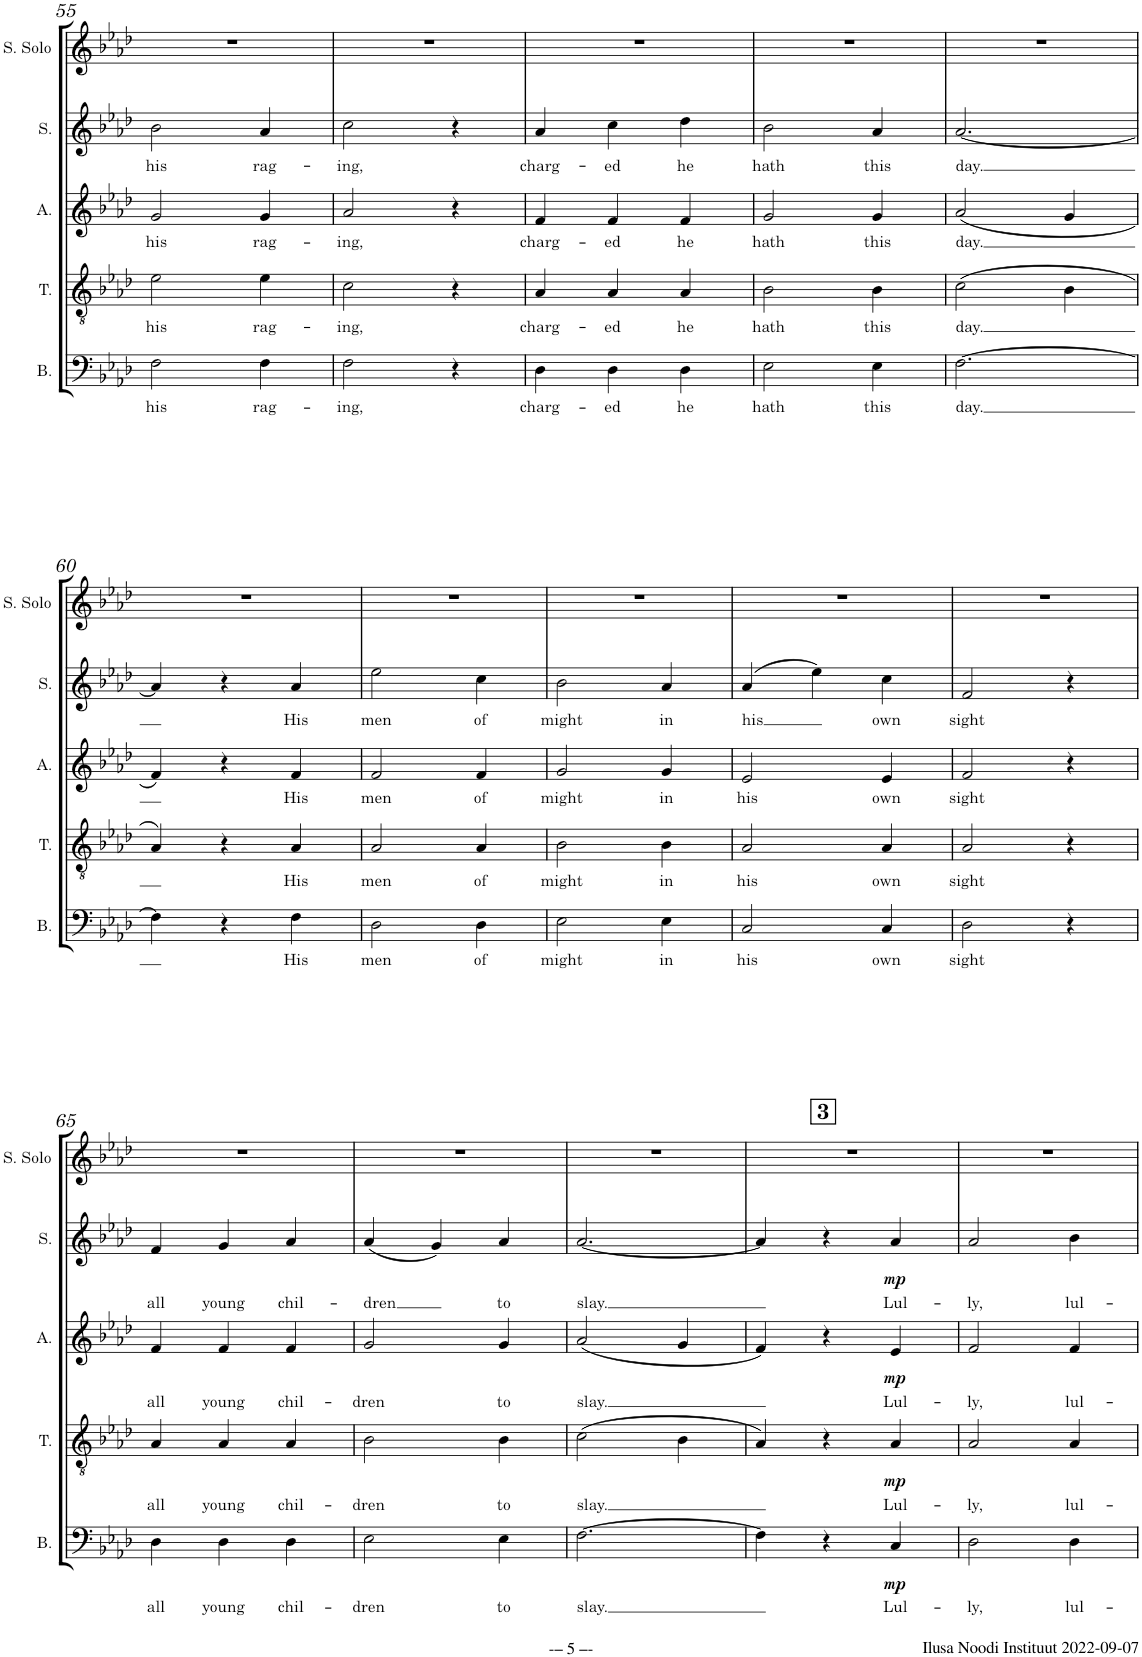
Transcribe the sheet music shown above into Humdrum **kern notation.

**kern	**text	**dynam	**kern	**text	**dynam	**kern	**text	**dynam	**kern	**text	**dynam
*part4	*part4	*part4	*part3	*part3	*part3	*part2	*part2	*part2	*part1	*part1	*part1
*staff4	*staff4	*staff4	*staff3	*staff3	*staff3	*staff2	*staff2	*staff2	*staff1	*staff1	*staff1
*I"Bass	*	*	*I"Tenor	*	*	*I"Alto	*	*	*I"Soprano	*	*
*I'B.	*	*	*I'T.	*	*	*I'A.	*	*	*I'S.	*	*
!!LO:PB:g=z
*clefF4	*	*	*clefGv2	*	*	*clefG2	*	*	*clefG2	*	*
*	*	*	*	*	*	*Trd1c2	*	*	*	*	*
*k[b-e-a-d-]	*	*	*k[b-e-a-d-]	*	*	*k[b-e-a-d-]	*	*	*k[b-e-a-d-]	*	*
*A-:	*	*	*A-:	*	*	*A-:	*	*	*A-:	*	*
*M3/4	*	*	*M3/4	*	*	*M3/4	*	*	*M3/4	*	*
=55	=55	=55	=55	=55	=55	=55	=55	=55	=55	=55	=55
!	!LO:LY:b	!	!	!LO:LY:b	!	!	!LO:LY:b	!	!	!LO:LY:b	!
2F\	his	.	2e-\	his	.	2g/	his	.	2b-\	his	.
!	!LO:LY:b	!	!	!LO:LY:b	!	!	!LO:LY:b	!	!	!LO:LY:b	!
4F\	rag-	.	4e-\	rag-	.	4g/	rag-	.	4a-/	rag-	.
=56	=56	=56	=56	=56	=56	=56	=56	=56	=56	=56	=56
!	!LO:LY:b	!	!	!LO:LY:b	!	!	!LO:LY:b	!	!	!LO:LY:b	!
2F\	-ing,	.	2c\	-ing,	.	2a-/	-ing,	.	2cc\	-ing,	.
4r	.	.	4r	.	.	4r	.	.	4r	.	.
=57	=57	=57	=57	=57	=57	=57	=57	=57	=57	=57	=57
!	!LO:LY:b	!	!	!LO:LY:b	!	!	!LO:LY:b	!	!	!LO:LY:b	!
4D-\	charg-	.	4A-/	charg-	.	4f/	charg-	.	4a-/	charg-	.
!	!LO:LY:b	!	!	!LO:LY:b	!	!	!LO:LY:b	!	!	!LO:LY:b	!
4D-\	-ed	.	4A-/	-ed	.	4f/	-ed	.	4cc\	-ed	.
!	!LO:LY:b	!	!	!LO:LY:b	!	!	!LO:LY:b	!	!	!LO:LY:b	!
4D-\	he	.	4A-/	he	.	4f/	he	.	4dd-\	he	.
=58	=58	=58	=58	=58	=58	=58	=58	=58	=58	=58	=58
!	!LO:LY:b	!	!	!LO:LY:b	!	!	!LO:LY:b	!	!	!LO:LY:b	!
2E-\	hath	.	2B-\	hath	.	2g/	hath	.	2b-\	hath	.
!	!LO:LY:b	!	!	!LO:LY:b	!	!	!LO:LY:b	!	!	!LO:LY:b	!
4E-\	this	.	4B-\	this	.	4g/	this	.	4a-/	this	.
=59	=59	=59	=59	=59	=59	=59	=59	=59	=59	=59	=59
!	!LO:LY:b	!	!	!LO:LY:b	!	!	!LO:LY:b	!	!	!LO:LY:b	!
[2.F\	day.	.	(2c\	day.	.	(2a-/	day.	.	[2.a-/	day.	.
.	.	.	4B-\	.	.	4g/	.	.	.	.	.
!!LO:LB:g=z
=60	=60	=60	=60	=60	=60	=60	=60	=60	=60	=60	=60
4F\]	.	.	4A-/)	.	.	4f/)	.	.	4a-/]	.	.
4r	.	.	4r	.	.	4r	.	.	4r	.	.
!	!LO:LY:b	!	!	!LO:LY:b	!	!	!LO:LY:b	!	!	!LO:LY:b	!
4F\	His	.	4A-/	His	.	4f/	His	.	4a-/	His	.
=61	=61	=61	=61	=61	=61	=61	=61	=61	=61	=61	=61
!	!LO:LY:b	!	!	!LO:LY:b	!	!	!LO:LY:b	!	!	!LO:LY:b	!
2D-\	men	.	2A-/	men	.	2f/	men	.	2ee-\	men	.
!	!LO:LY:b	!	!	!LO:LY:b	!	!	!LO:LY:b	!	!	!LO:LY:b	!
4D-\	of	.	4A-/	of	.	4f/	of	.	4cc\	of	.
=62	=62	=62	=62	=62	=62	=62	=62	=62	=62	=62	=62
!	!LO:LY:b	!	!	!LO:LY:b	!	!	!LO:LY:b	!	!	!LO:LY:b	!
2E-\	might	.	2B-\	might	.	2g/	might	.	2b-\	might	.
!	!LO:LY:b	!	!	!LO:LY:b	!	!	!LO:LY:b	!	!	!LO:LY:b	!
4E-\	in	.	4B-\	in	.	4g/	in	.	4a-/	in	.
=63	=63	=63	=63	=63	=63	=63	=63	=63	=63	=63	=63
!	!LO:LY:b	!	!	!LO:LY:b	!	!	!LO:LY:b	!	!	!LO:LY:b	!
2C/	his	.	2A-/	his	.	2e-/	his	.	(4a-/	his	.
.	.	.	.	.	.	.	.	.	4ee-\)	.	.
!	!LO:LY:b	!	!	!LO:LY:b	!	!	!LO:LY:b	!	!	!LO:LY:b	!
4C/	own	.	4A-/	own	.	4e-/	own	.	4cc\	own	.
=64	=64	=64	=64	=64	=64	=64	=64	=64	=64	=64	=64
!	!LO:LY:b	!	!	!LO:LY:b	!	!	!LO:LY:b	!	!	!LO:LY:b	!
2D-\	sight	.	2A-/	sight	.	2f/	sight	.	2f/	sight	.
4r	.	.	4r	.	.	4r	.	.	4r	.	.
!!LO:LB:g=z
=65	=65	=65	=65	=65	=65	=65	=65	=65	=65	=65	=65
!	!LO:LY:b	!	!	!LO:LY:b	!	!	!LO:LY:b	!	!	!LO:LY:b	!
4D-\	all	.	4A-/	all	.	4f/	all	.	4f/	all	.
!	!LO:LY:b	!	!	!LO:LY:b	!	!	!LO:LY:b	!	!	!LO:LY:b	!
4D-\	young	.	4A-/	young	.	4f/	young	.	4g/	young	.
!	!LO:LY:b	!	!	!LO:LY:b	!	!	!LO:LY:b	!	!	!LO:LY:b	!
4D-\	chil-	.	4A-/	chil-	.	4f/	chil-	.	4a-/	chil-	.
=66	=66	=66	=66	=66	=66	=66	=66	=66	=66	=66	=66
!	!LO:LY:b	!	!	!LO:LY:b	!	!	!LO:LY:b	!	!	!LO:LY:b	!
2E-\	-dren	.	2B-\	-dren	.	2g/	-dren	.	(4a-/	-dren	.
.	.	.	.	.	.	.	.	.	4g/)	.	.
!	!LO:LY:b	!	!	!LO:LY:b	!	!	!LO:LY:b	!	!	!LO:LY:b	!
4E-\	to	.	4B-\	to	.	4g/	to	.	4a-/	to	.
=67	=67	=67	=67	=67	=67	=67	=67	=67	=67	=67	=67
!	!LO:LY:b	!	!	!LO:LY:b	!	!	!LO:LY:b	!	!	!LO:LY:b	!
[2.F\	slay.	.	(2c\	slay.	.	(2a-/	slay.	.	[2.a-/	slay.	.
.	.	.	4B-\	.	.	4g/	.	.	.	.	.
=68	=68	=68	=68	=68	=68	=68	=68	=68	=68	=68	=68
4F\]	.	.	4A-/)	.	.	4f/)	.	.	4a-/]	.	.
4r	.	.	4r	.	.	4r	.	.	4r	.	.
!	!LO:LY:b	!LO:DY:b	!	!LO:LY:b	!LO:DY:b	!	!LO:LY:b	!LO:DY:b	!	!LO:LY:b	!LO:DY:b
4C/	Lul-	mp	4A-/	Lul-	mp	4e-/	Lul-	mp	4a-/	Lul-	mp
=69	=69	=69	=69	=69	=69	=69	=69	=69	=69	=69	=69
!	!LO:LY:b	!	!	!LO:LY:b	!	!	!LO:LY:b	!	!	!LO:LY:b	!
2D-\	-ly,	.	2A-/	-ly,	.	2f/	-ly,	.	2a-/	-ly,	.
!	!LO:LY:b	!	!	!LO:LY:b	!	!	!LO:LY:b	!	!	!LO:LY:b	!
4D-\	lul-	.	4A-/	lul-	.	4f/	lul-	.	4b-\	lul-	.
=	=	=	=	=	=	=	=	=	=	=	=
*-	*-	*-	*-	*-	*-	*-	*-	*-	*-	*-	*-
